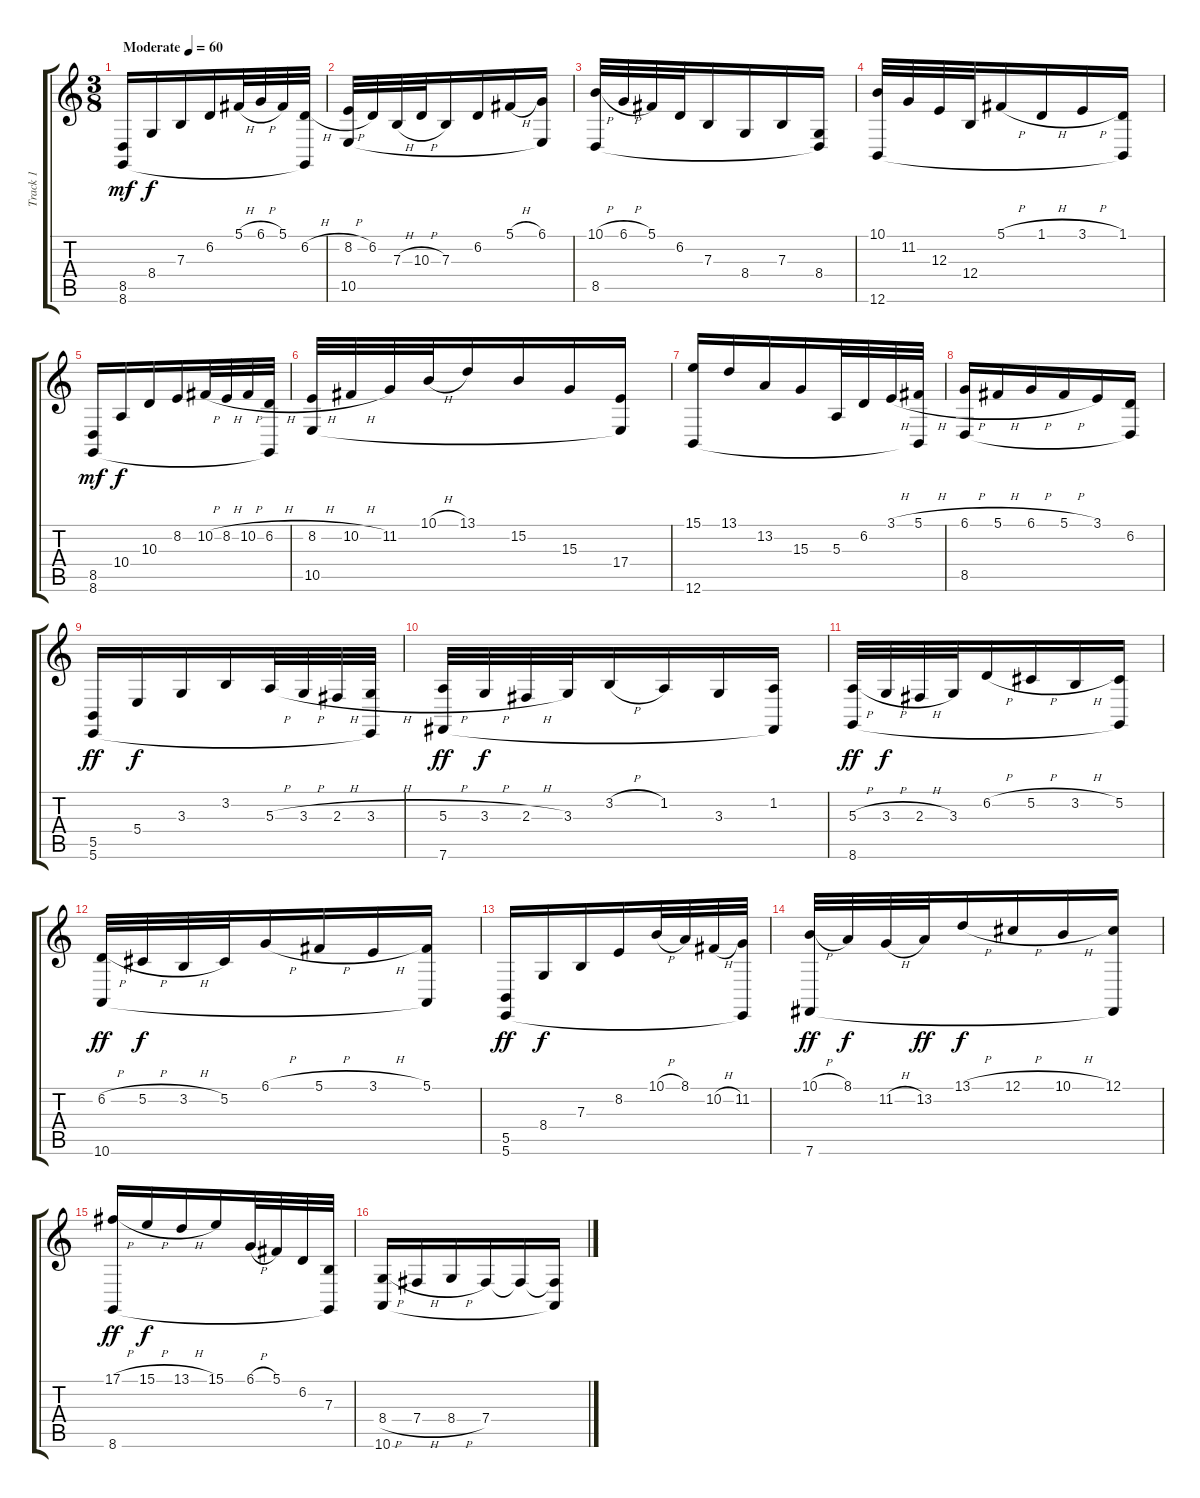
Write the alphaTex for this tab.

\track ("Track 1" "Track 1") {instrument acousticgrandpiano}
\staff {score tabs}
\tuning (Db4 Ab3 E3 B2 Gb2 B1) {hide}
\ts (3 8)
\tempo (60 "Moderate")
\clef g2
\ks c
(8.5 8.6).16{dy mf instrument acousticgrandpiano} 8.4.16{dy f} 7.3.16 6.2.16 5.1{h}.32 6.1{h}.32 5.1.32 (6.2{h} 8.6{t}).32 |
(8.2{h} 10.5).32 6.2.32 7.3{h}.32 10.3{h}.32 7.3.16 6.2.16 5.1{h}.16 (6.1 10.5{t}).16 |
(10.1{h} 8.5).32 6.1{h}.32 5.1.32 6.2.32 7.3.16 8.4.16 7.3.16 (8.4 8.5{t}).16 |
(10.1 12.6).32 11.2.32 12.3.32 12.4.32 5.1{h}.16 1.1{h}.16 3.1{h}.16 (1.1 12.6{t}).16 |
(8.5 8.6).16{dy mf} 10.4.16{dy f} 10.3.16 8.2.16 10.2{h}.32 8.2{h}.32 10.2{h}.32 (6.2{h} 8.6{t}).32 |
(8.2{h} 10.5).32 10.2{h}.32 11.2.32 10.1{h}.32 13.1.16 15.2.16 15.3.16 (17.4 10.5{t}).16 |
(15.1 12.6).16 13.1.16 13.2.16 15.3.16 5.3.32 6.2.32 3.1{h}.32 (5.1{h} 12.6{t}).32 |
(6.1{h} 8.5).16 5.1{h}.16 6.1{h}.16 5.1{h}.16 3.1.16 (6.2 8.5{t}).16 |
(5.5 5.6).16{dy ff} 5.4.16{dy f} 3.3.16 3.2.16 5.3{h}.32 3.3{h}.32 2.3{h}.32 (3.3{h} 5.6{t}).32 |
(5.3{h} 7.6).32{dy ff} 3.3{h}.32{dy f} 2.3{h}.32 3.3.32 3.2{h}.16 1.2.16 3.3.16 (1.2 7.6{t}).16 |
(5.3{h} 8.6).32{dy ff} 3.3{h}.32{dy f} 2.3{h}.32 3.3.32 6.2{h}.16 5.2{h}.16 3.2{h}.16 (5.2 8.6{t}).16 |
(6.2{h} 10.6).32{dy ff} 5.2{h}.32{dy f} 3.2{h}.32 5.2.32 6.1{h}.16 5.1{h}.16 3.1{h}.16 (5.1 10.6{t}).16 |
(5.5 5.6).16{dy ff} 8.4.16{dy f} 7.3.16 8.2.16 10.1{h}.32 8.1.32 10.2{h}.32 (11.2 5.6{t}).32 |
(10.1{h} 7.6).32{dy ff} 8.1.32{dy f} 11.2{h}.32 13.2.32{dy ff} 13.1{h}.16{dy f} 12.1{h}.16 10.1{h}.16 (12.1 7.6{t}).16 |
(17.1{h} 8.6).16{dy ff} 15.1{h}.16{dy f} 13.1{h}.16 15.1.16 6.1{h}.32 5.1.32 6.2.32 (7.3 8.6{t}).32 |
(8.4{h} 10.6).16 7.4{h}.16 8.4{h}.16 7.4.16 7.4{t}.16 (7.4{t} 10.6{t}).16
